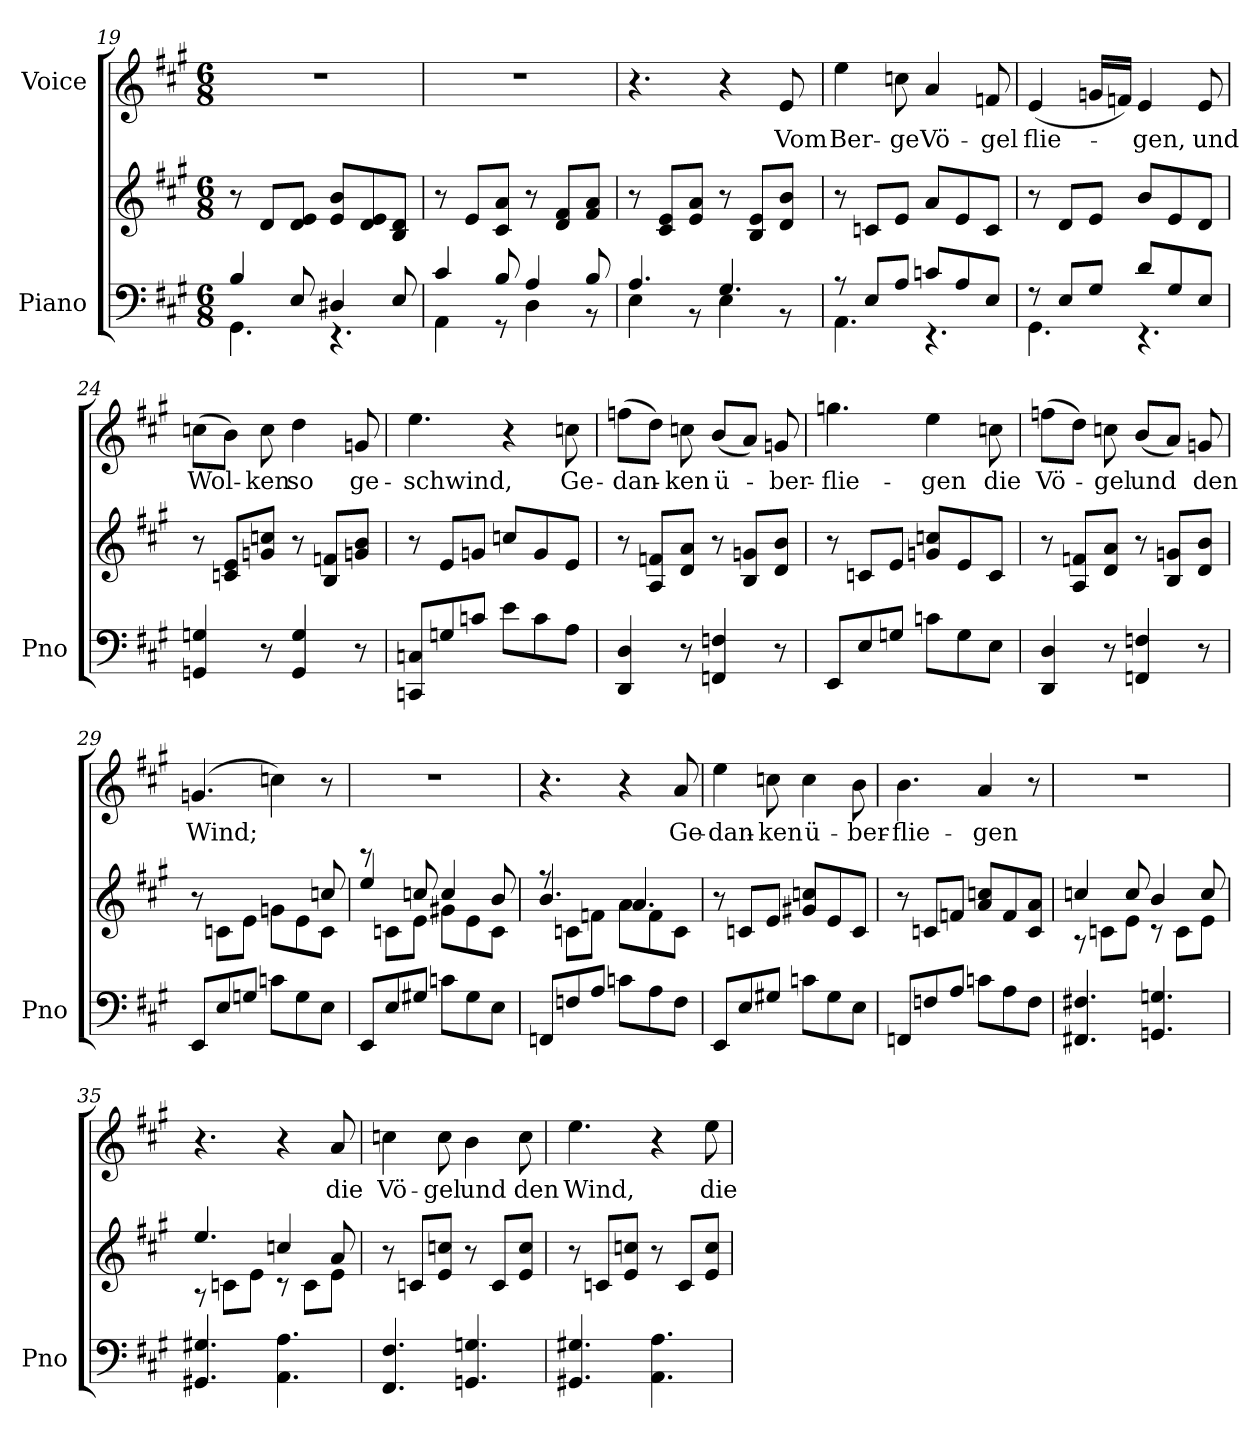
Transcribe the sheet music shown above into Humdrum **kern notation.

**kern	**kern	**kern	**text
*part2	*part2	*part1	*part1
*staff3	*staff2	*staff1	*staff1
*I"Piano	*	*I"Voice	*
*I'Pno	*	*	*
*clefF4	*clefG2	*clefG2	*
*k[f#c#g#]	*k[f#c#g#]	*k[f#c#g#]	*
*M6/8	*M6/8	*M6/8	*
=19	=19	=19	=19
*^	*	*	*
4B/	4.GG#\	8r	2.r	.
.	.	8d/L	.	.
8E/	.	8d/ 8e/J	.	.
4D#X/	4.r	8e/ 8b/L	.	.
.	.	8d/ 8e/	.	.
8E/	.	8B/ 8d/J	.	.
!!LO:PB:g=z
=20	=20	=20	=20	=20
4c#/	4AA\	8r	2.r	.
.	.	8e/L	.	.
8B/	8r	8c#/ 8a/J	.	.
4A/	4D\	8r	.	.
.	.	8d/ 8f#/L	.	.
8B/	8r	8f#/ 8a/J	.	.
!!LO:LB:g=z
=21	=21	=21	=21	=21
4.A/	4E\	8r	4.r	.
.	.	8c#/ 8e/L	.	.
.	8r	8e/ 8a/J	.	.
4.G#/	4E\	8r	4r	.
.	.	8B/ 8e/L	.	.
!	!	!	!	!LO:LY:b
.	8r	8d/ 8b/J	8e/	Vom
=22	=22	=22	=22	=22
!	!	!	!	!LO:LY:b
8r	4.AA\	8r	4ee\	Ber-
8E/L	.	8cn/L	.	.
!	!	!	!	!LO:LY:b
8A/J	.	8e/J	8ccn\	-ge
!	!	!	!	!LO:LY:b
8cn/L	4.r	8a/L	4a/	Vö-
8A/	.	8e/	.	.
!	!	!	!	!LO:LY:b
8E/J	.	8c/J	8fn/	-gel
=23	=23	=23	=23	=23
!	!	!	!	!LO:LY:b
8r	4.GG#\	8r	(4e/	flie-
8E/L	.	8d/L	.	.
8G#/J	.	8e/J	16gn/LL	.
.	.	.	16fn/JJ)	.
!	!	!	!	!LO:LY:b
8d/L	4.r	8b/L	4e/	-gen,
8G#/	.	8e/	.	.
!	!	!	!	!LO:LY:b
8E/J	.	8d/J	8e/	und
*v	*v	*	*	*
=24	=24	=24	=24
!	!	!	!LO:LY:b
4GGn/ 4Gn/	8r	(8ccn\L	Wol-
.	8cn/ 8e/L	8b\J)	.
!	!	!	!LO:LY:b
8r	8gn/ 8ccn/J	8cc\	-ken
!	!	!	!LO:LY:b
4GG/ 4G/	8r	4dd\	so
.	8B/ 8fn/L	.	.
!	!	!	!LO:LY:b
8r	8gn/ 8b/J	8gn/	ge-
=25	=25	=25	=25
!	!	!	!LO:LY:b
8CCn/ 8Cn/L	8r	4.ee\	schwind,
8Gn/	8e/L	.	.
8cn/J	8gn/J	.	.
8e\L	8ccn/L	4r	.
8c\	8g/	.	.
!	!	!	!LO:LY:b
8A\J	8e/J	8ccn\	Ge-
!!LO:LB:g=z
=26	=26	=26	=26
!	!	!	!LO:LY:b
4DD/ 4D/	8r	(8ffn\L	-dan-
.	8A/ 8fn/L	8dd\J)	.
!	!	!	!LO:LY:b
8r	8d/ 8a/J	8ccn\	-ken
!	!	!	!LO:LY:b
4FFn/ 4Fn/	8r	(8b/L	ü-
.	8B/ 8gn/L	8a/J)	.
!	!	!	!LO:LY:b
8r	8d/ 8b/J	8gn/	-ber-
=27	=27	=27	=27
!	!	!	!LO:LY:b
8EE/L	8r	4.ggn\	-flie-
8E/	8cn/L	.	.
8Gn/J	8e/J	.	.
!	!	!	!LO:LY:b
8cn\L	8gn/ 8ccn/L	4ee\	-gen
8G\	8e/	.	.
!	!	!	!LO:LY:b
8E\J	8c/J	8ccn\	die
!!LO:LB:g=z
=28	=28	=28	=28
!	!	!	!LO:LY:b
4DD/ 4D/	8r	(8ffn\L	Vö-
.	8A/ 8fn/L	8dd\J)	.
!	!	!	!LO:LY:b
8r	8d/ 8a/J	8ccn\	-gel
!	!	!	!LO:LY:b
4FFn/ 4Fn/	8r	(8b/L	und
.	8B/ 8gn/L	8a/J)	.
!	!	!	!LO:LY:b
8r	8d/ 8b/J	8gn/	den
=29	=29	=29	=29
*	*^	*	*
!	!	!	!	!LO:LY:b
8EE/L	8r	4.ryy	(<4.gn/	Wind;
8E/	8cn\L	.	.	.
8Gn/J	8e\J	.	.	.
8cn\L	8gn\L	4ryy	4ccn\)	.
8G\	8e\	.	.	.
8E\J	8c\J	8ccn/	8r	.
=30	=30	=30	=30	=30
8EE/L	8r	4ee/	2.r	.
8E/	8cn\L	.	.	.
8G#X/J	8e\J	8ccn/	.	.
8cn\L	8g#X\L	4cc/	.	.
8G#\	8e\	.	.	.
8E\J	8c\J	8b/	.	.
=31	=31	=31	=31	=31
8FFn/L	8r	4.b/	4.r	.
8Fn/	8cn\L	.	.	.
8A/J	8fn\J	.	.	.
8cn\L	8a\L	4.a/	4r	.
8A\	8f\	.	.	.
!	!	!	!	!LO:LY:b
8F\J	8c\J	.	8a/	Ge-
*	*v	*v	*	*
=32	=32	=32	=32
!	!	!	!LO:LY:b
8EE/L	8r	4ee\	-dan-
8E/	8cn/L	.	.
!	!	!	!LO:LY:b
8G#X/J	8e/J	8ccn\	-ken
!	!	!	!LO:LY:b
8cn\L	8g#X/ 8ccn/L	4cc\	ü-
8G#\	8e/	.	.
!	!	!	!LO:LY:b
8E\J	8c/J	8b\	-ber-
!!LO:LB:g=z
=33	=33	=33	=33
!	!	!	!LO:LY:b
8FFn/L	8r	4.b\	-flie-
8Fn/	8cn/L	.	.
8A/J	8fn/J	.	.
!	!	!	!LO:LY:b
8cn\L	8a/ 8ccn/L	4a/	-gen
8A\	8f/	.	.
8F\J	8c/ 8a/J	8r	.
=34	=34	=34	=34
*	*^	*	*
4.FF#X/ 4.F#X/	4ccn/	8r	2.r	.
.	.	8cn\L	.	.
.	8cc/	8e\J	.	.
4.GGn/ 4.Gn/	4b/	8r	.	.
.	.	8c\L	.	.
.	8cc/	8e\J	.	.
!!LO:PB:g=z
=35	=35	=35	=35	=35
4.GG#X/ 4.G#X/	4.ee/	8r	4.r	.
.	.	8cn\L	.	.
.	.	8e\J	.	.
4.AA\ 4.A\	4ccn/	8r	4r	.
.	.	8c\L	.	.
!	!	!	!	!LO:LY:b
.	8a/	8e\J	8a/	die
=36	=36	=36	=36	=36
!	!	!	!	!LO:LY:b
*	*v	*v	*	*
4.FF#/ 4.F#/	8r	4ccn\	Vö-
.	8cn/L	.	.
!	!	!	!LO:LY:b
.	8e/ 8ccn/J	8cc\	-gel
!	!	!	!LO:LY:b
4.GGn/ 4.Gn/	8r	4b\	und
.	8c/L	.	.
!	!	!	!LO:LY:b
.	8e/ 8cc/J	8cc\	den
=37	=37	=37	=37
!	!	!	!LO:LY:b
4.GG#X/ 4.G#X/	8r	4.ee\	Wind,
.	8cn/L	.	.
.	8e/ 8ccn/J	.	.
4.AA\ 4.A\	8r	4r	.
.	8c/L	.	.
!	!	!	!LO:LY:b
.	8e/ 8cc/J	8ee\	die
=	=	=	=
*-	*-	*-	*-
